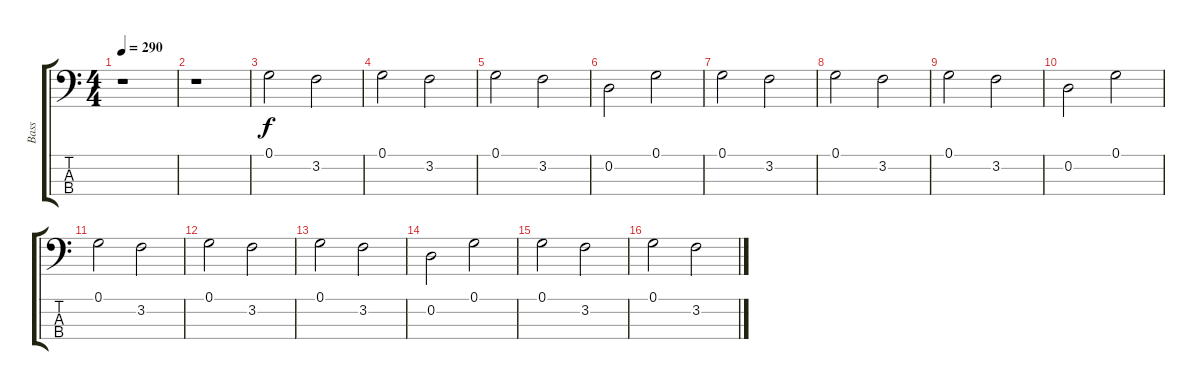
\track ("Bass" "Bass") {instrument electricbassfinger}
\staff {score tabs}
\tuning (G2 D2 A1 E1) {hide}
\ts (4 4)
\tempo 290
\clef f4
\ks c
r.1{dy f instrument electricbassfinger} |
r.1 |
0.1.2 3.2.2 |
0.1.2 3.2.2 |
0.1.2 3.2.2 |
0.2.2 0.1.2 |
0.1.2 3.2.2 |
0.1.2 3.2.2 |
0.1.2 3.2.2 |
0.2.2 0.1.2 |
0.1.2 3.2.2 |
0.1.2 3.2.2 |
0.1.2 3.2.2 |
0.2.2 0.1.2 |
0.1.2 3.2.2 |
0.1.2 3.2.2
